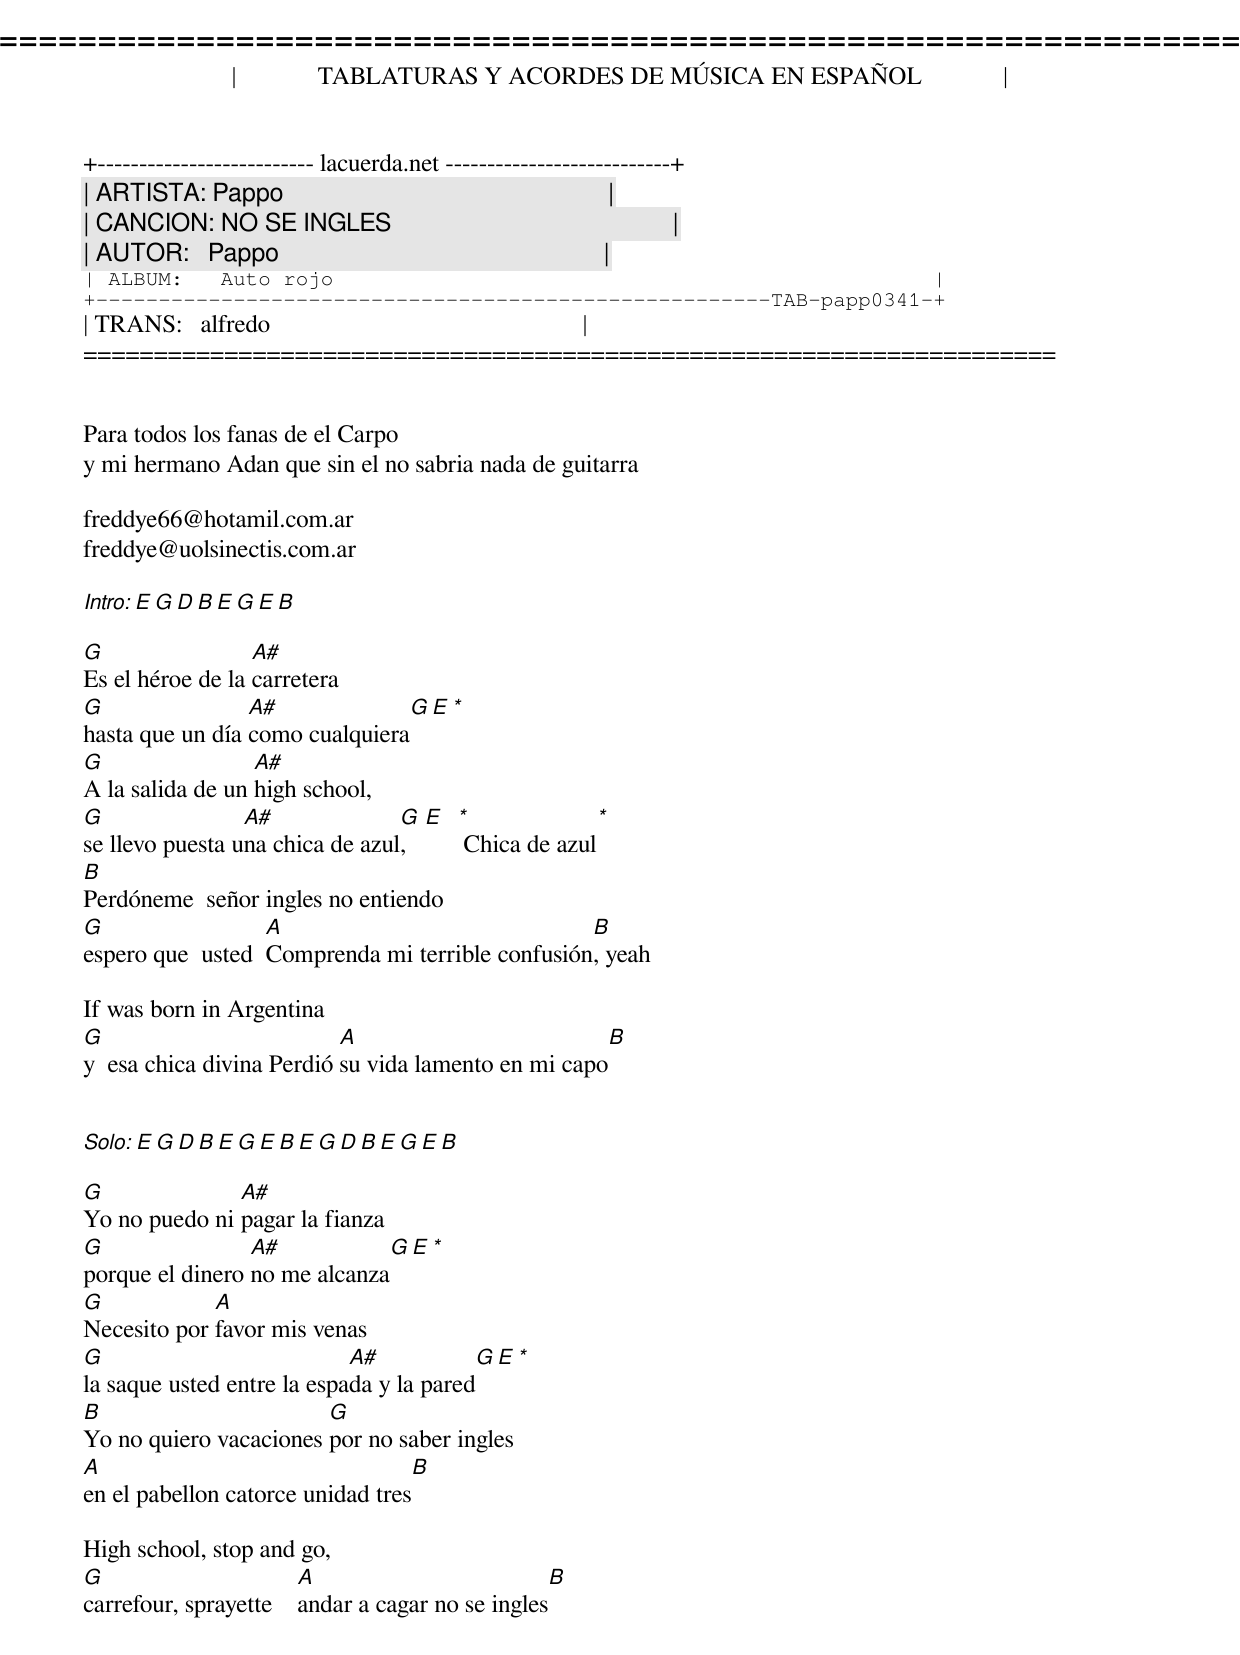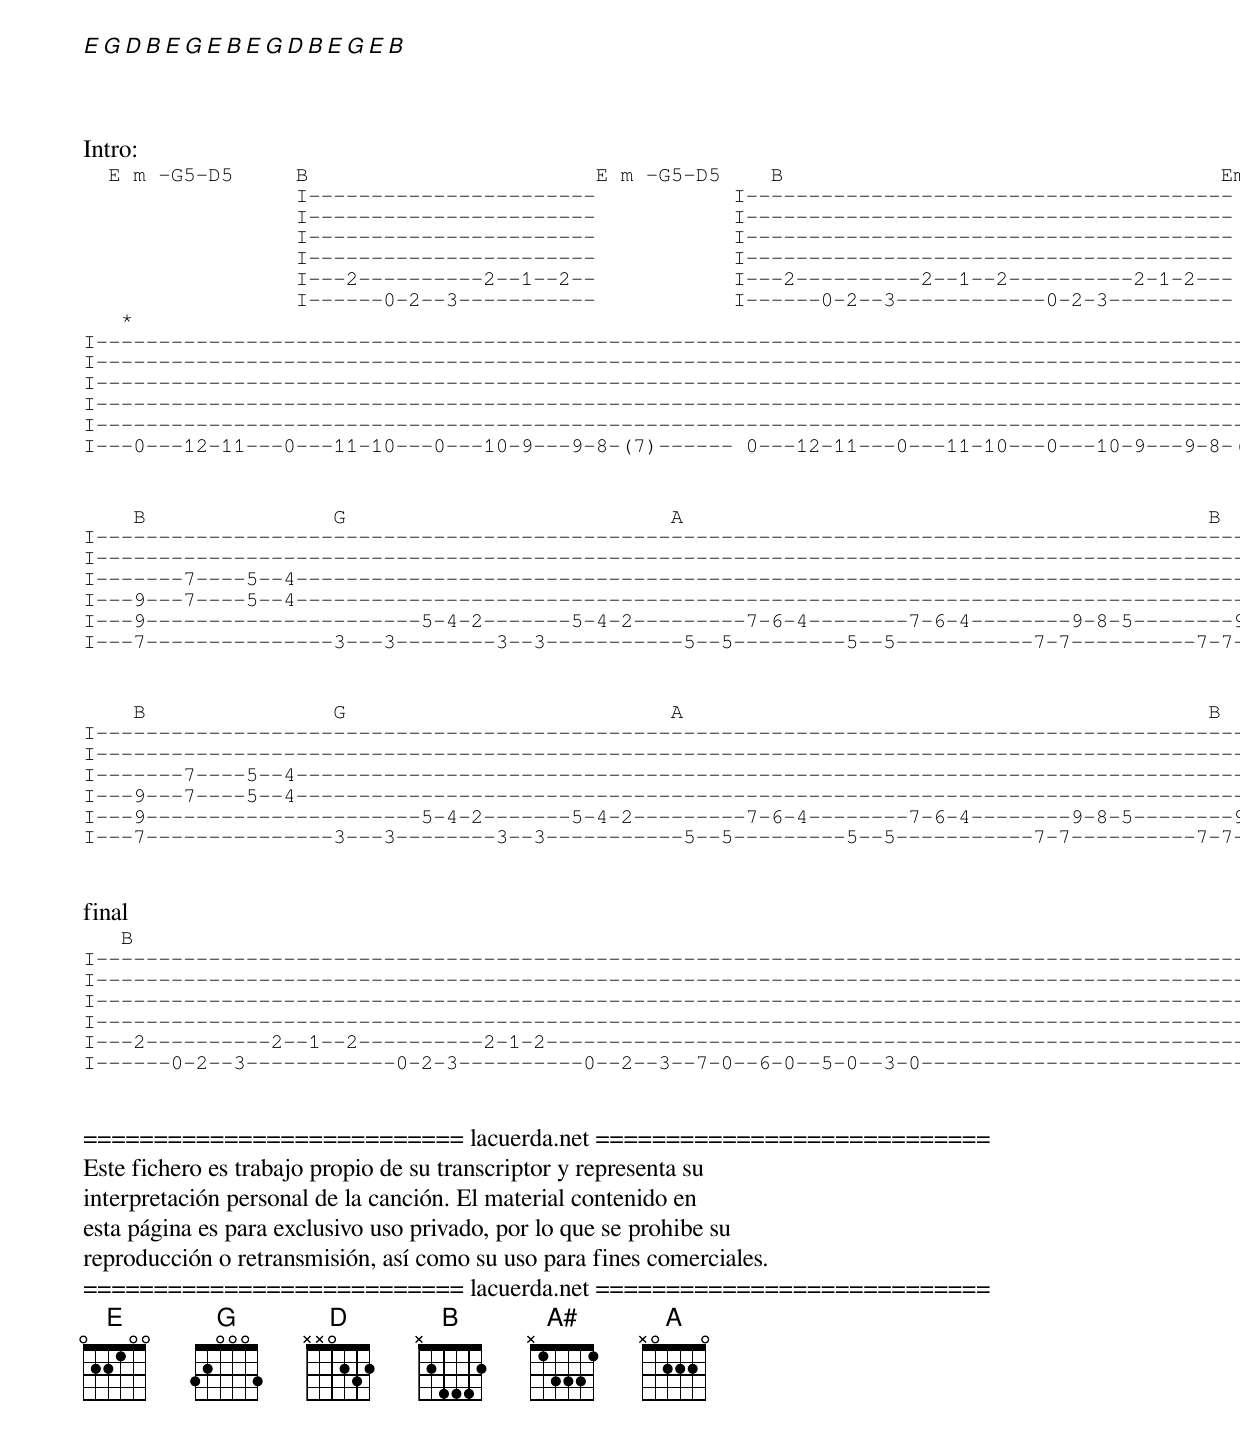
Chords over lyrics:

=====================================================================
|             TABLATURAS Y ACORDES DE MÚSICA EN ESPAÑOL             |
+-------------------------- lacuerda.net ---------------------------+
| ARTISTA: Pappo                                                    |
| CANCION: NO SE INGLES                                             |
| AUTOR:   Pappo                                                    |
| ALBUM:   Auto rojo                                                |
+------------------------------------------------------TAB-papp0341-+
| TRANS:   alfredo                                                  |
=====================================================================


Para todos los fanas de el Carpo
y mi hermano Adan que sin el no sabria nada de guitarra

freddye66@hotamil.com.ar
freddye@uolsinectis.com.ar

Intro: E G D B E G E B

G                 A#
Es el héroe de la carretera
G                A#             G   E *
hasta que un día como cualquiera
G                 A#
A la salida de un high school,
G                A#              G   E *             *
se llevo puesta una chica de azul,      Chica de azul
B
Perdóneme  señor ingles no entiendo
G                  A                              B
espero que  usted  Comprenda mi terrible confusión, yeah

If was born in Argentina
G                          A                         B
y  esa chica divina Perdió su vida lamento en mi capo


Solo: E G D B E G E B    E G D B E G E B

G              A#
Yo no puedo ni pagar la fianza
G                A#            G  E *
porque el dinero no me alcanza
G            A
Necesito por favor mis venas
G                           A#           G  E *
la saque usted entre la espada y la pared
B                       G
Yo no quiero vacaciones por no saber ingles
A                                 B
en el pabellon catorce unidad tres

High school, stop and go,
G                       A                         B
carrefour, sprayette    andar a cagar no se ingles

E G D B E G E B   E G D B E G E B



Intro:
  E m -G5-D5     B                       E m -G5-D5    B                                   Em
                 I-----------------------           I---------------------------------------
                 I-----------------------           I---------------------------------------
                 I-----------------------           I---------------------------------------
                 I-----------------------           I---------------------------------------
                 I---2----------2--1--2--           I---2----------2--1--2----------2-1-2---
                 I------0-2--3-----------           I------0-2--3------------0-2-3----------
   *
I-------------------------------------------------------------------------------------------------
I-------------------------------------------------------------------------------------------------
I-------------------------------------------------------------------------------------------------
I-------------------------------------------------------------------------------------------------
I-------------------------------------------------------------------------------------------------
I---0---12-11---0---11-10---0---10-9---9-8-(7)------ 0---12-11---0---11-10---0---10-9---9-8-(7)---


    B               G                          A                                          B             Em
I---------------------------------------------------------------------------------------------------I
I---------------------------------------------------------------------------------------------------I
I-------7----5--4-----------------------------------------------------------------------------------I
I---9---7----5--4-----------------------------------------------------------------------------------I
I---9----------------------5-4-2-------5-4-2---------7-6-4--------7-6-4--------9-8-5--------9-8-5---I
I---7---------------3---3--------3--3-----------5--5---------5--5-----------7-7----------7-7--------I


    B               G                          A                                          B            Em  Em
I---------------------------------------------------------------------------------------------------I
I---------------------------------------------------------------------------------------------------I
I-------7----5--4-----------------------------------------------------------------------------------I
I---9---7----5--4-----------------------------------------------------------------------------------I
I---9----------------------5-4-2-------5-4-2---------7-6-4--------7-6-4--------9-8-5--------9-8-5---I
I---7---------------3---3--------3--3-----------5--5---------5--5-----------7-7----------7-7--------I


final
   B
I---------------------------------------------------------------------------------------------------
I---------------------------------------------------------------------------------------------------
I---------------------------------------------------------------------------------------------------
I---------------------------------------------------------------------------------------------------
I---2----------2--1--2----------2-1-2---------------------------------------------------------------
I------0-2--3------------0-2-3----------0--2--3--7-0--6-0--5-0--3-0---------------------------------


=========================== lacuerda.net ============================
Este fichero es trabajo propio de su transcriptor y representa su
interpretación personal de la canción. El material contenido en
esta página es para exclusivo uso privado, por lo que se prohibe su
reproducción o retransmisión, así como su uso para fines comerciales.
=========================== lacuerda.net ============================
